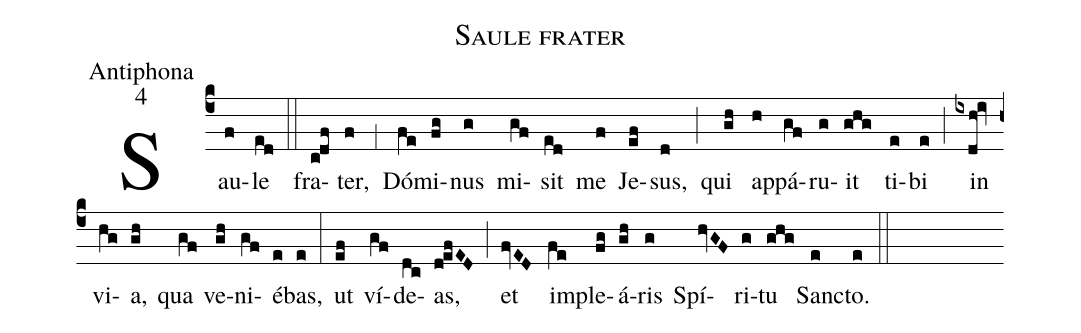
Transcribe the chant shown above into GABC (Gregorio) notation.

name:Saule frater;
office-part:Antiphona;
mode:4;
%%
(c4) Sau(f)le(ed) (::)
fra(c!df)ter,(f) (,1) Dó(fe)mi(fg)nus(g) mi(gf)sit(ed) me(f) Je(ef)sus,(d) (;) qui(gh) ap(h)pá(gf)ru(g)it(ghg) ti(e)bi(e) (;) in(ixdh!iv) vi(hg)a,(gh) qua(gf) ve(gh)ni(gf)é(e)bas,(e) (:)
ut(ef) ví(gf)de(dc)as,(d!efED) (;) et(fvED) im(fe)ple(fg)á(gh)ris(g) Spí(hvGF)ri(g)tu(ghg) San(e)cto.(e) (::)
